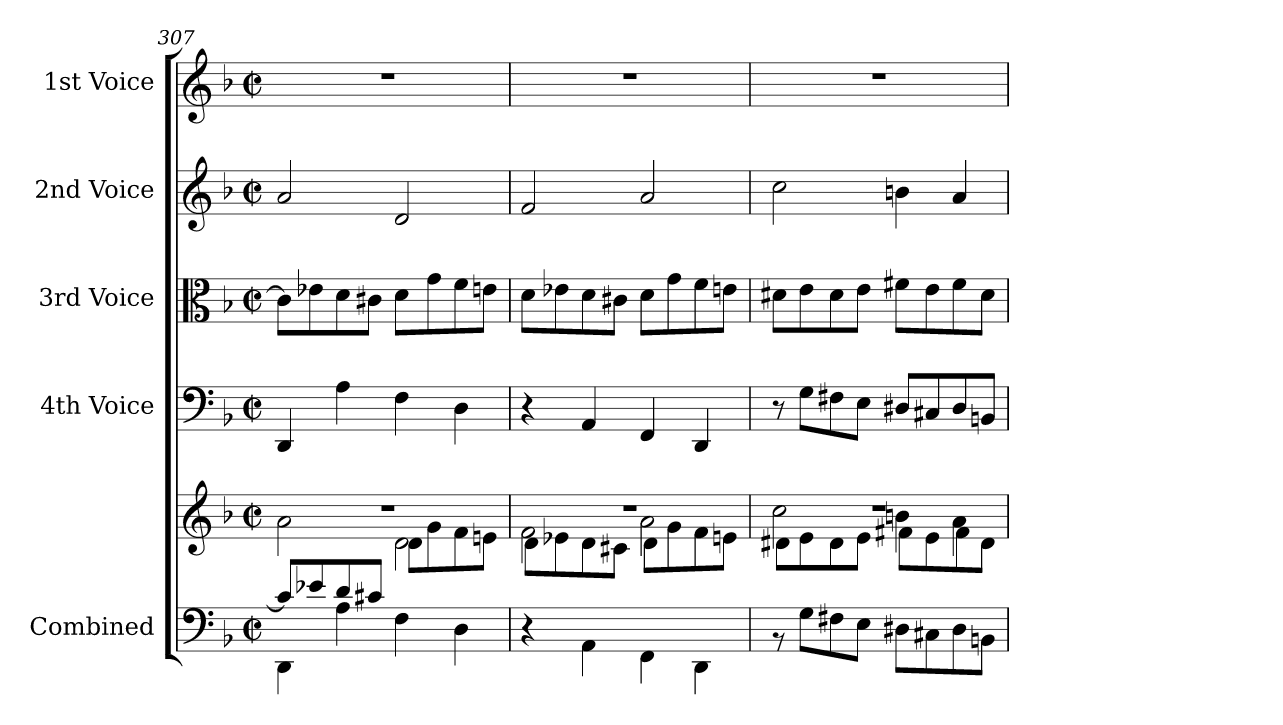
**kern	**kern	**kern	**kern	**kern	**kern
*part5	*part5	*part4	*part3	*part2	*part1
*staff6	*staff5	*staff4	*staff3	*staff2	*staff1
*I"Combined	*	*I"4th Voice	*I"3rd Voice	*I"2nd Voice	*I"1st Voice
*clefF4	*clefG2	*clefF4	*clefC3	*clefG2	*clefG2
*k[b-]	*k[b-]	*k[b-]	*k[b-]	*k[b-]	*k[b-]
*M2/2	*M2/2	*M2/2	*M2/2	*M2/2	*M2/2
*met(c|)	*met(c|)	*met(c|)	*met(c|)	*met(c|)	*met(c|)
=307	=307	=307	=307	=307	=307
*^	*^	*	*	*	*
*	*	*	*^	*	*	*	*
8c#/L]	4DD\	1r	2a\	2ryy	4DD/	8c#\L]	2a/	1r
8e-X/	.	.	.	.	.	8e-X\	.	.
8d/	4A\	.	.	.	4A\	8d\	.	.
8c#X/J	.	.	.	.	.	8c#X\J	.	.
2ryy	4F\	.	2d\	8d\L	4F\	8d\L	2d/	.
.	.	.	.	8g\	.	8g\	.	.
.	4D\	.	.	8f\	4D\	8f\	.	.
.	.	.	.	8en\J	.	8en\J	.	.
*v	*v	*	*	*	*	*	*	*
=308	=308	=308	=308	=308	=308	=308	=308
4r	1r	2f\	8d\L	4r	8d\L	2f/	1r
.	.	.	8e-X\	.	8e-X\	.	.
4AA\	.	.	8d\	4AA/	8d\	.	.
.	.	.	8c#X\J	.	8c#X\J	.	.
4FF\	.	2a\	8d\L	4FF/	8d\L	2a/	.
.	.	.	8g\	.	8g\	.	.
4DD\	.	.	8f\	4DD/	8f\	.	.
.	.	.	8en\J	.	8en\J	.	.
=309	=309	=309	=309	=309	=309	=309	=309
8rBB	1r	2cc\	8d#X\L	8r	8d#X\L	2cc\	1r
8G\L	.	.	8e\	8G\L	8e\	.	.
8F#X\	.	.	8d#\	8F#X\	8d#\	.	.
8E\J	.	.	8e\J	8E\J	8e\J	.	.
8D#X\L	.	4bn\	8f#X\L	8D#X/L	8f#X\L	4bn\	.
8C#X\	.	.	8e\	8C#X/	8e\	.	.
8D#\	.	4a\	8f#\	8D#/	8f#\	4a/	.
8BBn\J	.	.	8d#\J	8BBn/J	8d#\J	.	.
*	*v	*v	*v	*	*	*	*
=	=	=	=	=	=
*-	*-	*-	*-	*-	*-
